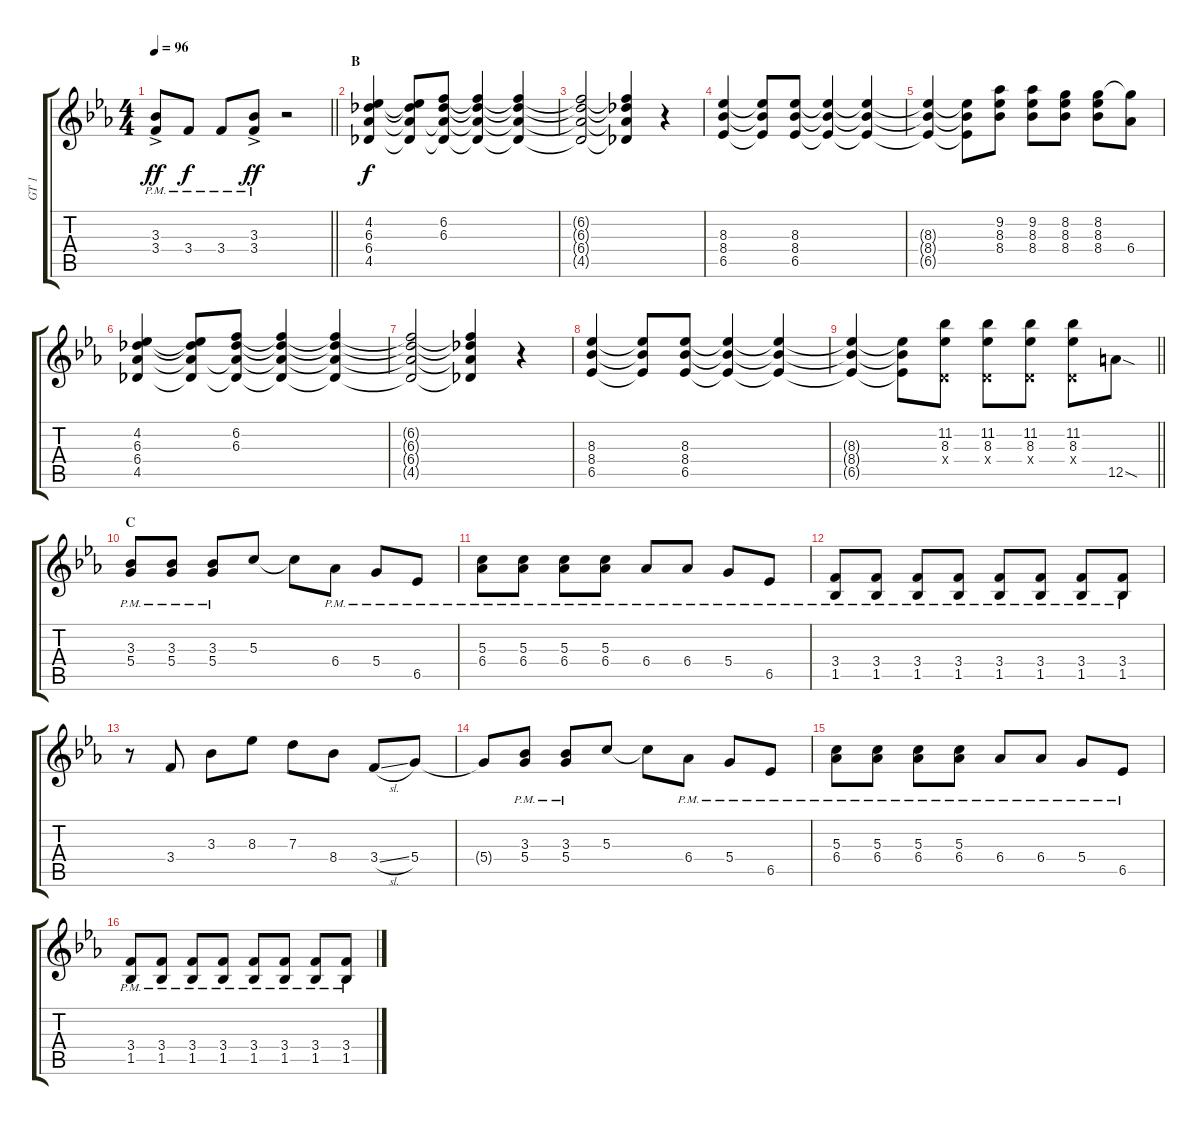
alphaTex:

\track ("GT 1" "GT 1") {instrument overdrivenguitar}
\staff {score tabs}
\tuning (E4 B3 G3 D3 A2 E2) {hide}
\ts (4 4)
\tempo 96
\clef g2
\barLineRight lightlight
\ks cminor
(3.3{ac pm} 3.4{ac pm}).8{dy ff} 3.4{pm}.8{dy f} 3.4{pm}.8 (3.3{ac pm} 3.4{ac pm}).8{dy ff} r.2 |
\section ("" "B")
(4.2 6.3 6.4 4.5).4{dy f} (4.2{t} 6.3{t} 6.4{t} 4.5{t}).8 (6.2 6.3 6.4{t} 4.5{t}).8 (6.2{t} 6.3{t} 6.4{t} 4.5{t}).4 (6.2{t} 6.3{t} 6.4{t} 4.5{t}).4 |
(6.2{t} 6.3{t} 6.4{t} 4.5{t}).2 (6.2{t} 6.3{t} 6.4{t} 4.5{t}).4 r.4 |
(8.3 8.4 6.5).4 (8.3{t} 8.4{t} 6.5{t}).8 (8.3 8.4 6.5).8 (8.3{t} 8.4{t} 6.5{t}).4 (8.3{t} 8.4{t} 6.5{t}).4 |
(8.3{t} 8.4{t} 6.5{t}).4 (8.3{t} 8.4{t} 6.5{t}).8 (9.2 8.3 8.4).8 (9.2 8.3 8.4).8 (8.2 8.3 8.4).8 (8.2 8.3 8.4).8 (8.2{t} 6.4).8 |
(4.2 6.3 6.4 4.5).4 (4.2{t} 6.3{t} 6.4{t} 4.5{t}).8 (6.2 6.3 6.4{t} 4.5{t}).8 (6.2{t} 6.3{t} 6.4{t} 4.5{t}).4 (6.2{t} 6.3{t} 6.4{t} 4.5{t}).4 |
(6.2{t} 6.3{t} 6.4{t} 4.5{t}).2 (6.2{t} 6.3{t} 6.4{t} 4.5{t}).4 r.4 |
(8.3 8.4 6.5).4 (8.3{t} 8.4{t} 6.5{t}).8 (8.3 8.4 6.5).8 (8.3{t} 8.4{t} 6.5{t}).4 (8.3{t} 8.4{t} 6.5{t}).4 |
\barLineRight lightlight
(8.3{t} 8.4{t} 6.5{t}).4 (8.3{t} 8.4{t} 6.5{t}).8 (11.2 8.3 0.4{x}).8 (11.2 8.3 0.4{x}).8 (11.2 8.3 0.4{x}).8 (11.2 8.3 0.4{x}).8 12.5{sod}.8 |
\section ("" "C")
(3.3{pm} 5.4{pm}).8 (3.3{pm} 5.4{pm}).8 (3.3{pm} 5.4{pm}).8 5.3.8 5.3{t}.8 6.4{pm}.8 5.4{pm}.8 6.5{pm}.8 |
(5.3{pm} 6.4{pm}).8 (5.3{pm} 6.4{pm}).8 (5.3{pm} 6.4{pm}).8 (5.3{pm} 6.4{pm}).8 6.4{pm}.8 6.4{pm}.8 5.4{pm}.8 6.5{pm}.8 |
(3.4{pm} 1.5{pm}).8 (3.4{pm} 1.5{pm}).8 (3.4{pm} 1.5{pm}).8 (3.4{pm} 1.5{pm}).8 (3.4{pm} 1.5{pm}).8 (3.4{pm} 1.5{pm}).8 (3.4{pm} 1.5{pm}).8 (3.4{pm} 1.5{pm}).8 |
r.8 3.4.8 3.3.8 8.3.8 7.3.8 8.4.8 3.4{sl}.8 5.4.8 |
5.4{t}.8 (3.3{pm} 5.4{pm}).8 (3.3{pm} 5.4{pm}).8 5.3.8 5.3{t}.8 6.4{pm}.8 5.4{pm}.8 6.5{pm}.8 |
(5.3{pm} 6.4{pm}).8 (5.3{pm} 6.4{pm}).8 (5.3{pm} 6.4{pm}).8 (5.3{pm} 6.4{pm}).8 6.4{pm}.8 6.4{pm}.8 5.4{pm}.8 6.5{pm}.8 |
(3.4{pm} 1.5{pm}).8 (3.4{pm} 1.5{pm}).8 (3.4{pm} 1.5{pm}).8 (3.4{pm} 1.5{pm}).8 (3.4{pm} 1.5{pm}).8 (3.4{pm} 1.5{pm}).8 (3.4{pm} 1.5{pm}).8 (3.4{pm} 1.5{pm}).8
